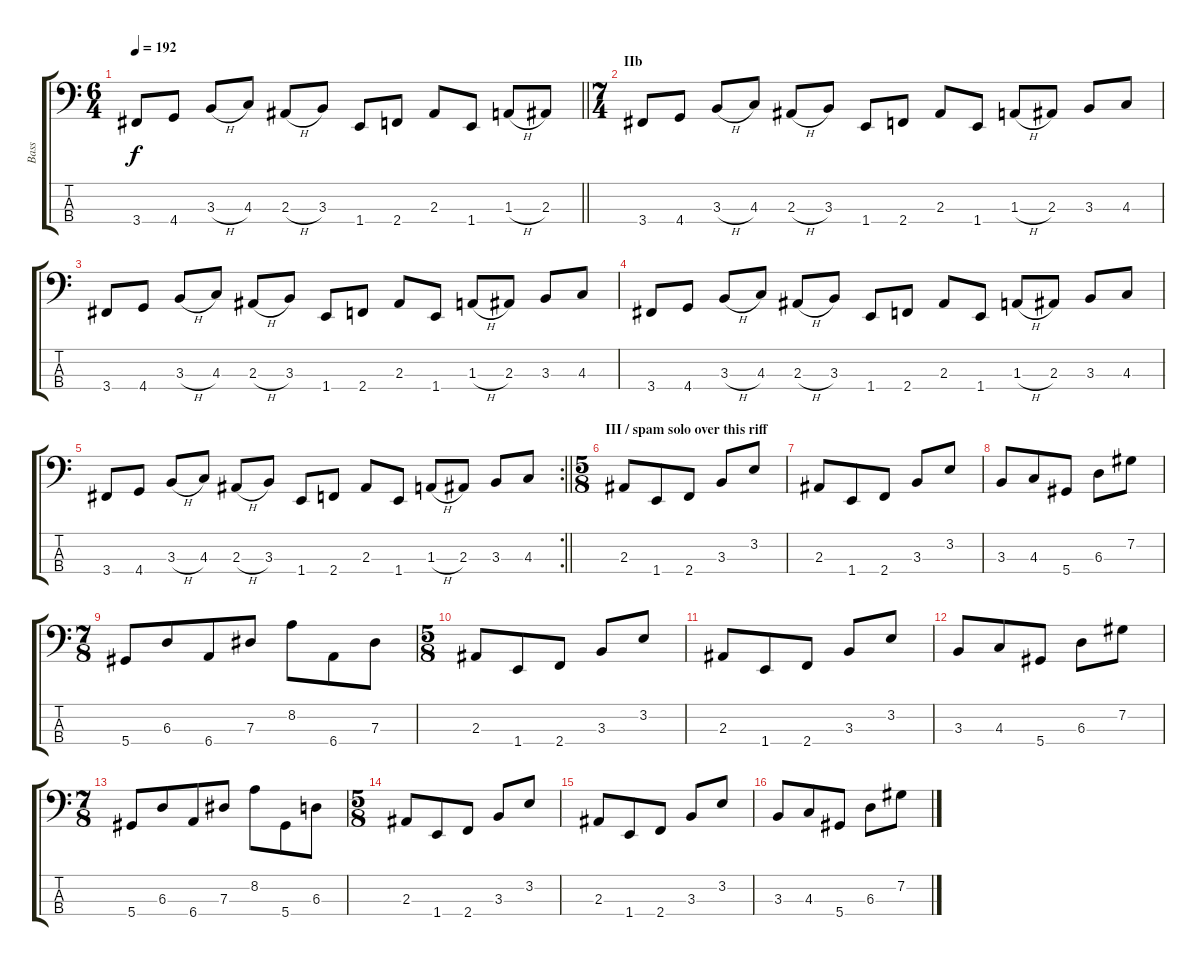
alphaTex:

\track ("Bass" "Bass") {instrument electricbasspick}
\staff {score tabs}
\tuning (Gb2 Db2 Ab1 Eb1) {hide}
\ts (6 4)
\tempo 192
\clef f4
\barLineRight lightlight
\ks c
3.4.8{dy f} 4.4.8 3.3{h}.8 4.3.8 2.3{h}.8 3.3.8 1.4.8 2.4.8 2.3.8 1.4.8 1.3{h}.8 2.3.8 |
\ts (7 4)
\section ("" "IIb")
3.4.8 4.4.8 3.3{h}.8 4.3.8 2.3{h}.8 3.3.8 1.4.8 2.4.8 2.3.8 1.4.8 1.3{h}.8 2.3.8 3.3.8 4.3.8 |
3.4.8 4.4.8 3.3{h}.8 4.3.8 2.3{h}.8 3.3.8 1.4.8 2.4.8 2.3.8 1.4.8 1.3{h}.8 2.3.8 3.3.8 4.3.8 |
3.4.8 4.4.8 3.3{h}.8 4.3.8 2.3{h}.8 3.3.8 1.4.8 2.4.8 2.3.8 1.4.8 1.3{h}.8 2.3.8 3.3.8 4.3.8 |
\rc 2
\barLineRight lightlight
3.4.8 4.4.8 3.3{h}.8 4.3.8 2.3{h}.8 3.3.8 1.4.8 2.4.8 2.3.8 1.4.8 1.3{h}.8 2.3.8 3.3.8 4.3.8 |
\ts (5 8)
\section ("" "III / spam solo over this riff")
2.3.8 1.4.8 2.4.8 3.3.8 3.2.8 |
2.3.8 1.4.8 2.4.8 3.3.8 3.2.8 |
3.3.8 4.3.8 5.4.8 6.3.8 7.2.8 |
\ts (7 8)
5.4.8 6.3.8 6.4.8 7.3.8 8.2.8 6.4.8 7.3.8 |
\ts (5 8)
2.3.8 1.4.8 2.4.8 3.3.8 3.2.8 |
2.3.8 1.4.8 2.4.8 3.3.8 3.2.8 |
3.3.8 4.3.8 5.4.8 6.3.8 7.2.8 |
\ts (7 8)
5.4.8 6.3.8 6.4.8 7.3.8 8.2.8 5.4.8 6.3.8 |
\ts (5 8)
2.3.8 1.4.8 2.4.8 3.3.8 3.2.8 |
2.3.8 1.4.8 2.4.8 3.3.8 3.2.8 |
3.3.8 4.3.8 5.4.8 6.3.8 7.2.8
